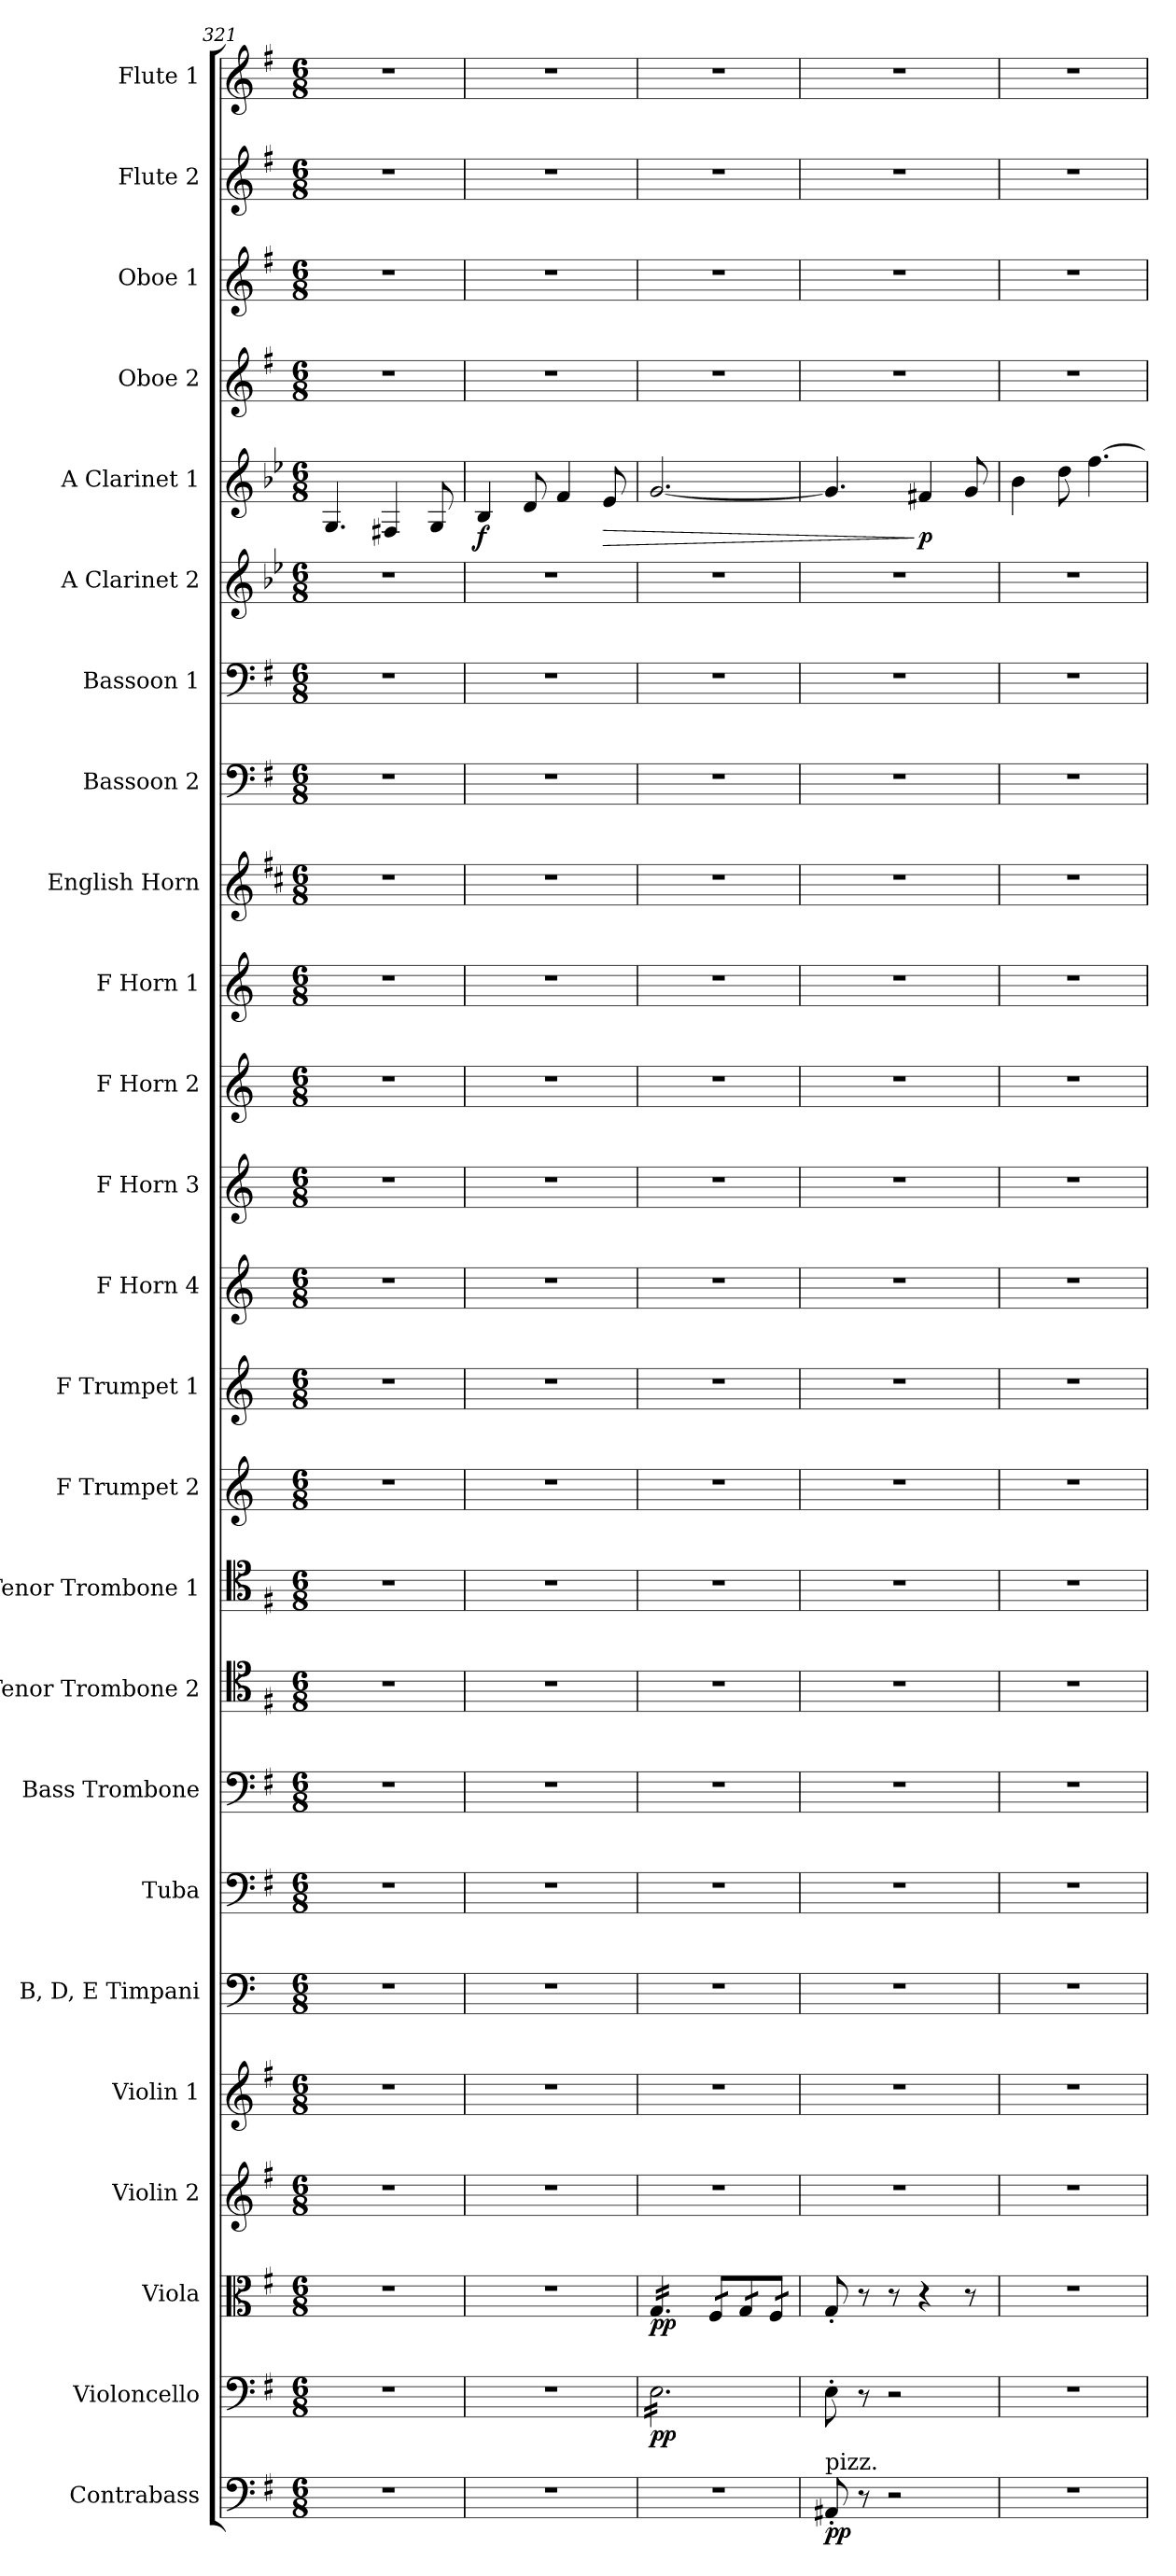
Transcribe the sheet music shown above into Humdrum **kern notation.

**kern	**dynam	**kern	**dynam	**kern	**dynam	**kern	**kern	**kern	**kern	**kern	**kern	**kern	**kern	**kern	**kern	**kern	**kern	**kern	**kern	**kern	**kern	**kern	**kern	**dynam	**kern	**kern	**kern	**kern
*part25	*part25	*part24	*part24	*part23	*part23	*part22	*part21	*part20	*part19	*part18	*part17	*part16	*part15	*part14	*part13	*part12	*part11	*part10	*part9	*part8	*part7	*part6	*part5	*part5	*part4	*part3	*part2	*part1
*staff25	*staff25	*staff24	*staff24	*staff23	*staff23	*staff22	*staff21	*staff20	*staff19	*staff18	*staff17	*staff16	*staff15	*staff14	*staff13	*staff12	*staff11	*staff10	*staff9	*staff8	*staff7	*staff6	*staff5	*staff5	*staff4	*staff3	*staff2	*staff1
*I"Contrabass	*	*I"Violoncello	*	*I"Viola	*	*I"Violin 2	*I"Violin 1	*I"B, D, E Timpani	*I"Tuba	*I"Bass Trombone	*I"Tenor Trombone 2	*I"Tenor Trombone 1	*I"F Trumpet 2	*I"F Trumpet 1	*I"F Horn 4	*I"F Horn 3	*I"F Horn 2	*I"F Horn 1	*I"English Horn	*I"Bassoon 2	*I"Bassoon 1	*I"A Clarinet 2	*I"A Clarinet 1	*	*I"Oboe 2	*I"Oboe 1	*I"Flute 2	*I"Flute 1
*I'Cb	*	*I'Vc	*	*I'Vla	*	*I'Vln 2	*I'Vln 1	*I'Timp	*I'Tba	*I'B Trb	*I'T Trb 2	*I'T Trb 1	*I'Tpt 2	*I'Tpt 1	*I'Hn 4	*I'Hn 3	*I'Hn 2	*I'Hn 1	*I'E Hn	*I'Bsn 2	*I'Bsn 1	*I'Cl 2	*I'Cl 1	*	*I'Ob 2	*I'Ob 1	*I'Fl 2	*I'Fl 1
*clefF4	*	*clefF4	*	*clefC3	*	*clefG2	*clefG2	*clefF4	*clefF4	*clefF4	*clefC4	*clefC4	*clefG2	*clefG2	*clefG2	*clefG2	*clefG2	*clefG2	*clefG2	*clefF4	*clefF4	*clefG2	*clefG2	*	*clefG2	*clefG2	*clefG2	*clefG2
*ITrd7c12	*	*	*	*	*	*	*	*	*	*	*	*	*ITrd-3c-5	*ITrd-3c-5	*ITrd4c7	*ITrd4c7	*ITrd4c7	*ITrd4c7	*ITrd4c7	*	*	*ITrd2c3	*ITrd2c3	*	*	*	*	*
*k[f#]	*	*k[f#]	*	*k[f#]	*	*k[f#]	*k[f#]	*k[]	*k[f#]	*k[f#]	*k[f#]	*k[f#]	*k[b-]	*k[b-]	*k[b-]	*k[b-]	*k[b-]	*k[b-]	*k[f#]	*k[f#]	*k[f#]	*k[f#]	*k[f#]	*	*k[f#]	*k[f#]	*k[f#]	*k[f#]
*M6/8	*	*M6/8	*	*M6/8	*	*M6/8	*M6/8	*M6/8	*M6/8	*M6/8	*M6/8	*M6/8	*M6/8	*M6/8	*M6/8	*M6/8	*M6/8	*M6/8	*M6/8	*M6/8	*M6/8	*M6/8	*M6/8	*	*M6/8	*M6/8	*M6/8	*M6/8
=321	=321	=321	=321	=321	=321	=321	=321	=321	=321	=321	=321	=321	=321	=321	=321	=321	=321	=321	=321	=321	=321	=321	=321	=321	=321	=321	=321	=321
2.r	.	2.r	.	2.r	.	2.r	2.r	2.r	2.r	2.r	2.r	2.r	2.r	2.r	2.r	2.r	2.r	2.r	2.r	2.r	2.r	2.r	4.E/	.	2.r	2.r	2.r	2.r
.	.	.	.	.	.	.	.	.	.	.	.	.	.	.	.	.	.	.	.	.	.	.	4D#X/	.	.	.	.	.
.	.	.	.	.	.	.	.	.	.	.	.	.	.	.	.	.	.	.	.	.	.	.	8E/	.	.	.	.	.
=322	=322	=322	=322	=322	=322	=322	=322	=322	=322	=322	=322	=322	=322	=322	=322	=322	=322	=322	=322	=322	=322	=322	=322	=322	=322	=322	=322	=322
!	!	!	!	!	!	!	!	!	!	!	!	!	!	!	!	!	!	!	!	!	!	!	!	!LO:DY:b	!	!	!	!
2.r	.	2.r	.	2.r	.	2.r	2.r	2.r	2.r	2.r	2.r	2.r	2.r	2.r	2.r	2.r	2.r	2.r	2.r	2.r	2.r	2.r	4G/	f	2.r	2.r	2.r	2.r
.	.	.	.	.	.	.	.	.	.	.	.	.	.	.	.	.	.	.	.	.	.	.	8B/	.	.	.	.	.
.	.	.	.	.	.	.	.	.	.	.	.	.	.	.	.	.	.	.	.	.	.	.	4d/	.	.	.	.	.
!	!	!	!	!	!	!	!	!	!	!	!	!	!	!	!	!	!	!	!	!	!	!	!	!LO:HP:b	!	!	!	!
.	.	.	.	.	.	.	.	.	.	.	.	.	.	.	.	.	.	.	.	.	.	.	8c/	>	.	.	.	.
=323	=323	=323	=323	=323	=323	=323	=323	=323	=323	=323	=323	=323	=323	=323	=323	=323	=323	=323	=323	=323	=323	=323	=323	=323	=323	=323	=323	=323
!	!	!	!LO:DY:b	!	!LO:DY:b	!	!	!	!	!	!	!	!	!	!	!	!	!	!	!	!	!	!	!	!	!	!	!
*	*	*tremolo	*	*	*	*	*	*	*	*	*	*	*	*	*	*	*	*	*	*	*	*	*	*	*	*	*	*
*	*	*	*	*tremolo	*	*	*	*	*	*	*	*	*	*	*	*	*	*	*	*	*	*	*	*	*	*	*	*
2.r	.	16E\LL	pp	16G/LL	pp	2.r	2.r	2.r	2.r	2.r	2.r	2.r	2.r	2.r	2.r	2.r	2.r	2.r	2.r	2.r	2.r	2.r	[2.e/	.	2.r	2.r	2.r	2.r
.	.	16E\	.	16G/	.	.	.	.	.	.	.	.	.	.	.	.	.	.	.	.	.	.	.	.	.	.	.	.
.	.	16E\	.	16G/	.	.	.	.	.	.	.	.	.	.	.	.	.	.	.	.	.	.	.	.	.	.	.	.
.	.	16E\	.	16G/	.	.	.	.	.	.	.	.	.	.	.	.	.	.	.	.	.	.	.	.	.	.	.	.
.	.	16E\	.	16G/	.	.	.	.	.	.	.	.	.	.	.	.	.	.	.	.	.	.	.	.	.	.	.	.
.	.	16E\	.	16G/JJ	.	.	.	.	.	.	.	.	.	.	.	.	.	.	.	.	.	.	.	.	.	.	.	.
.	.	16E\	.	16F#/LL	.	.	.	.	.	.	.	.	.	.	.	.	.	.	.	.	.	.	.	.	.	.	.	.
.	.	16E\	.	16F#/	.	.	.	.	.	.	.	.	.	.	.	.	.	.	.	.	.	.	.	.	.	.	.	.
.	.	16E\	.	16G/	.	.	.	.	.	.	.	.	.	.	.	.	.	.	.	.	.	.	.	.	.	.	.	.
.	.	16E\	.	16G/	.	.	.	.	.	.	.	.	.	.	.	.	.	.	.	.	.	.	.	.	.	.	.	.
.	.	16E\	.	16F#/	.	.	.	.	.	.	.	.	.	.	.	.	.	.	.	.	.	.	.	.	.	.	.	.
.	.	16E\JJ	.	16F#/JJ	.	.	.	.	.	.	.	.	.	.	.	.	.	.	.	.	.	.	.	.	.	.	.	.
*	*	*	*	*Xtremolo	*	*	*	*	*	*	*	*	*	*	*	*	*	*	*	*	*	*	*	*	*	*	*	*
*	*	*Xtremolo	*	*	*	*	*	*	*	*	*	*	*	*	*	*	*	*	*	*	*	*	*	*	*	*	*	*
=324	=324	=324	=324	=324	=324	=324	=324	=324	=324	=324	=324	=324	=324	=324	=324	=324	=324	=324	=324	=324	=324	=324	=324	=324	=324	=324	=324	=324
!LO:TX:a:t=pizz.	!	!	!	!	!	!	!	!	!	!	!	!	!	!	!	!	!	!	!	!	!	!	!	!	!	!	!	!
!	!LO:DY:b	!	!	!	!	!	!	!	!	!	!	!	!	!	!	!	!	!	!	!	!	!	!	!	!	!	!	!
8AAA#X'/	pp	8E'\	.	8G'/	.	2.r	2.r	2.r	2.r	2.r	2.r	2.r	2.r	2.r	2.r	2.r	2.r	2.r	2.r	2.r	2.r	2.r	4.e/]	.	2.r	2.r	2.r	2.r
8r	.	8r	.	8r	.	.	.	.	.	.	.	.	.	.	.	.	.	.	.	.	.	.	.	.	.	.	.	.
2r	.	2r	.	8r	.	.	.	.	.	.	.	.	.	.	.	.	.	.	.	.	.	.	.	.	.	.	.	.
!	!	!	!	!	!	!	!	!	!	!	!	!	!	!	!	!	!	!	!	!	!	!	!	!LO:DY:n=1:b	!	!	!	!
.	.	.	.	4r	.	.	.	.	.	.	.	.	.	.	.	.	.	.	.	.	.	.	4d#X/	] p	.	.	.	.
.	.	.	.	8r	.	.	.	.	.	.	.	.	.	.	.	.	.	.	.	.	.	.	8e/	.	.	.	.	.
=325	=325	=325	=325	=325	=325	=325	=325	=325	=325	=325	=325	=325	=325	=325	=325	=325	=325	=325	=325	=325	=325	=325	=325	=325	=325	=325	=325	=325
2.r	.	2.r	.	2.r	.	2.r	2.r	2.r	2.r	2.r	2.r	2.r	2.r	2.r	2.r	2.r	2.r	2.r	2.r	2.r	2.r	2.r	4g\	.	2.r	2.r	2.r	2.r
.	.	.	.	.	.	.	.	.	.	.	.	.	.	.	.	.	.	.	.	.	.	.	8b\	.	.	.	.	.
.	.	.	.	.	.	.	.	.	.	.	.	.	.	.	.	.	.	.	.	.	.	.	[4.dd\	.	.	.	.	.
=	=	=	=	=	=	=	=	=	=	=	=	=	=	=	=	=	=	=	=	=	=	=	=	=	=	=	=	=
*-	*-	*-	*-	*-	*-	*-	*-	*-	*-	*-	*-	*-	*-	*-	*-	*-	*-	*-	*-	*-	*-	*-	*-	*-	*-	*-	*-	*-
